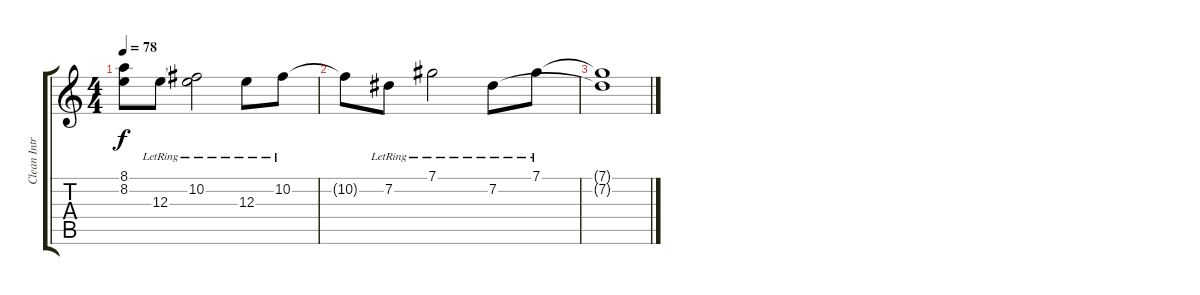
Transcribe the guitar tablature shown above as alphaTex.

\track ("Clean Intro (Delay)" "Clean Intr") {instrument electricguitarclean}
\staff {score tabs}
\tuning (Db4 Ab3 E3 B2 Gb2 Db2) {hide}
\ts (4 4)
\tempo 78
\clef g2
\ks c
(8.1{t} 8.2{t}).8{dy f} 12.3{lr}.8 (10.2{lr} 12.3{t}).2 12.3{lr}.8 10.2{lr}.8 |
10.2{t}.8 7.2{lr}.8 7.1{lr}.2 7.2{lr}.8 7.1{lr}.8 |
(7.1{t} 7.2{t}).1
